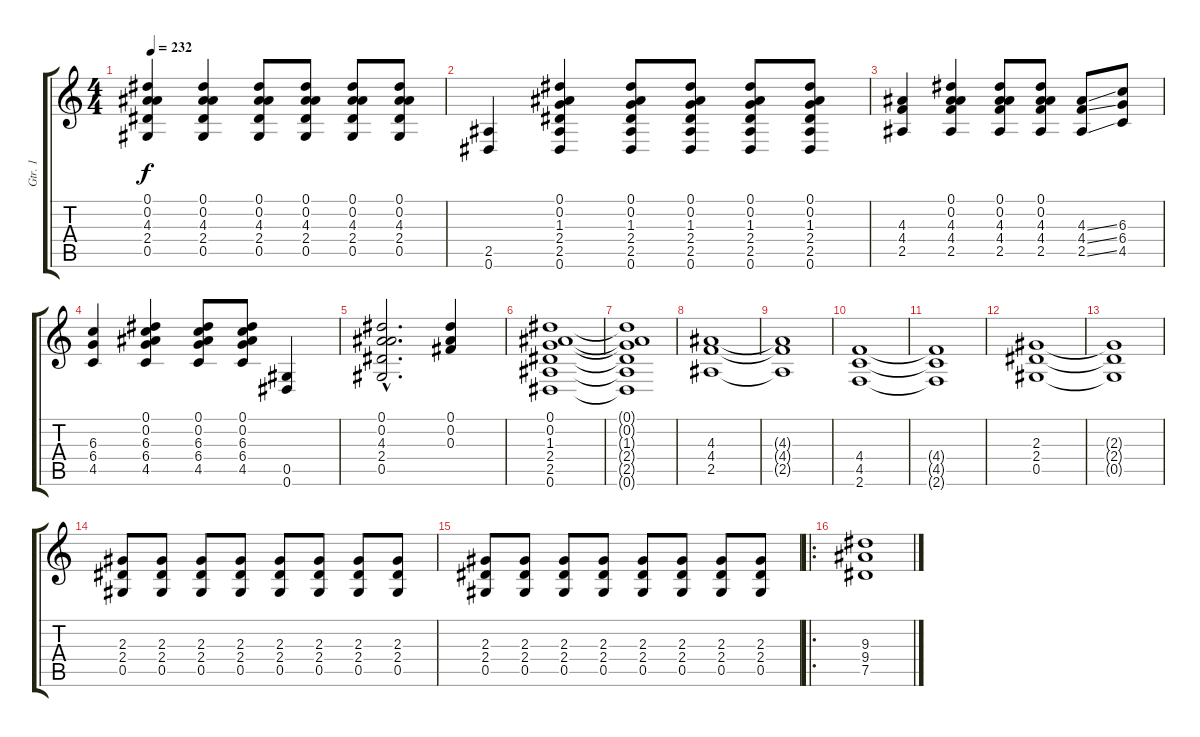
\track ("Gtr. 1" "Gtr. 1") {instrument distortionguitar}
\staff {score tabs}
\tuning (Eb4 Bb3 Gb3 Db3 Ab2 Eb2) {hide}
\ts (4 4)
\tempo 232
\clef g2
\ks c
(0.1 0.2 4.3 2.4 0.5).4{dy f} (0.1 0.2 4.3 2.4 0.5).4 (0.1 0.2 4.3 2.4 0.5).8 (0.1 0.2 4.3 2.4 0.5).8 (0.1 0.2 4.3 2.4 0.5).8 (0.1 0.2 4.3 2.4 0.5).8 |
(2.5 0.6).4 (0.1 0.2 1.3 2.4 2.5 0.6).4 (0.1 0.2 1.3 2.4 2.5 0.6).8 (0.1 0.2 1.3 2.4 2.5 0.6).8 (0.1 0.2 1.3 2.4 2.5 0.6).8 (0.1 0.2 1.3 2.4 2.5 0.6).8 |
(4.3 4.4 2.5).4 (0.1 0.2 4.3 4.4 2.5).4 (0.1 0.2 4.3 4.4 2.5).8 (0.1 0.2 4.3 4.4 2.5).8 (4.3{ss} 4.4{ss} 2.5{ss}).8 (6.3 6.4 4.5).8 |
(6.3 6.4 4.5).4 (0.1 0.2 6.3 6.4 4.5).4 (0.1 0.2 6.3 6.4 4.5).8 (0.1 0.2 6.3 6.4 4.5).8 (0.5 0.6).4 |
(0.1{hac} 0.2{hac} 4.3{hac} 2.4{hac} 0.5{hac}).2{d} (0.1 0.2 0.3).4 |
(0.1 0.2 1.3 2.4 2.5 0.6).1 |
(0.1{t} 0.2{t} 1.3{t} 2.4{t} 2.5{t} 0.6{t}).1 |
(4.3 4.4 2.5).1 |
(4.3{t} 4.4{t} 2.5{t}).1 |
(4.4 4.5 2.6).1 |
(4.4{t} 4.5{t} 2.6{t}).1 |
(2.3 2.4 0.5).1 |
(2.3{t} 2.4{t} 0.5{t}).1 |
(2.3 2.4 0.5).8 (2.3 2.4 0.5).8 (2.3 2.4 0.5).8 (2.3 2.4 0.5).8 (2.3 2.4 0.5).8 (2.3 2.4 0.5).8 (2.3 2.4 0.5).8 (2.3 2.4 0.5).8 |
(2.3 2.4 0.5).8 (2.3 2.4 0.5).8 (2.3 2.4 0.5).8 (2.3 2.4 0.5).8 (2.3 2.4 0.5).8 (2.3 2.4 0.5).8 (2.3 2.4 0.5).8 (2.3 2.4 0.5).8 |
\ro
(9.3 9.4 7.5).1{instrument distortionguitar}
